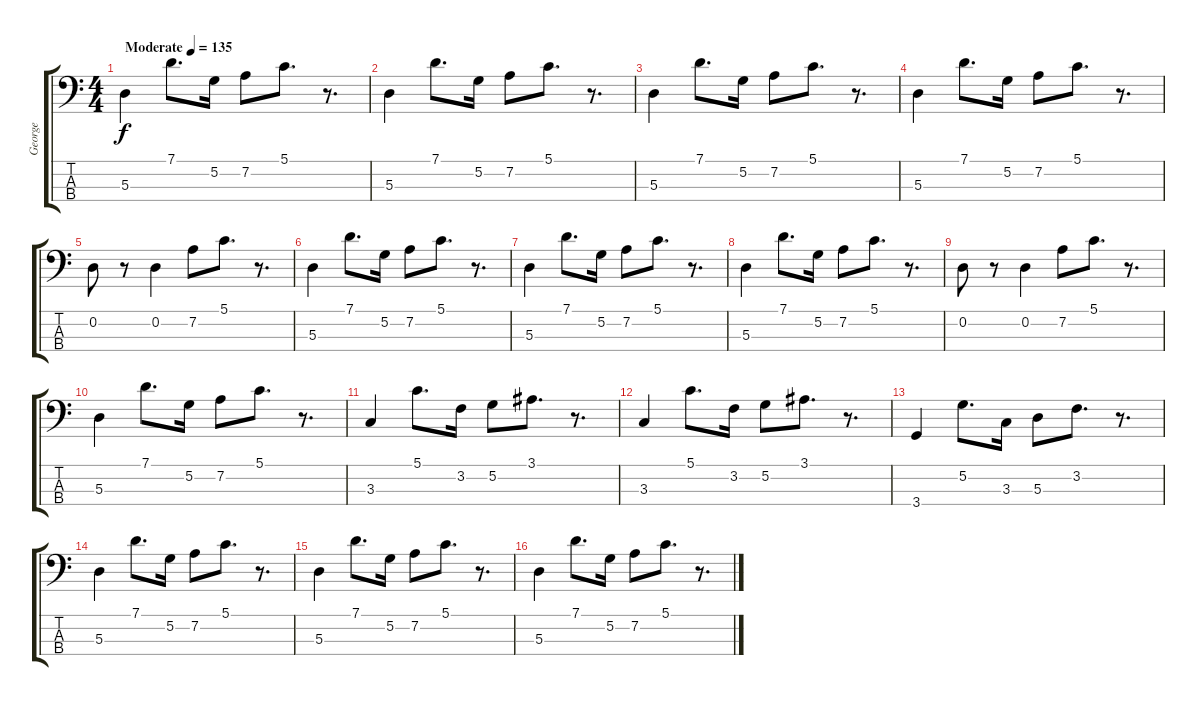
\track ("George" "George") {instrument electricbassfinger}
\staff {score tabs}
\tuning (G2 D2 A1 E1) {hide}
\ts (4 4)
\tempo (135 "Moderate")
\clef f4
\ks c
5.3.4{dy f instrument electricbassfinger} 7.1.8{d} 5.2.16 7.2.8 5.1.8{d} r.8{d} |
5.3.4 7.1.8{d} 5.2.16 7.2.8 5.1.8{d} r.8{d} |
5.3.4 7.1.8{d} 5.2.16 7.2.8 5.1.8{d} r.8{d} |
5.3.4 7.1.8{d} 5.2.16 7.2.8 5.1.8{d} r.8{d} |
0.2.8 r.8 0.2.4 7.2.8 5.1.8{d} r.8{d} |
5.3.4 7.1.8{d} 5.2.16 7.2.8 5.1.8{d} r.8{d} |
5.3.4 7.1.8{d} 5.2.16 7.2.8 5.1.8{d} r.8{d} |
5.3.4 7.1.8{d} 5.2.16 7.2.8 5.1.8{d} r.8{d} |
0.2.8 r.8 0.2.4 7.2.8 5.1.8{d} r.8{d} |
5.3.4 7.1.8{d} 5.2.16 7.2.8 5.1.8{d} r.8{d} |
3.3.4 5.1.8{d} 3.2.16 5.2.8 3.1.8{d} r.8{d} |
3.3.4 5.1.8{d} 3.2.16 5.2.8 3.1.8{d} r.8{d} |
3.4.4 5.2.8{d} 3.3.16 5.3.8 3.2.8{d} r.8{d} |
5.3.4 7.1.8{d} 5.2.16 7.2.8 5.1.8{d} r.8{d} |
5.3.4 7.1.8{d} 5.2.16 7.2.8 5.1.8{d} r.8{d} |
5.3.4 7.1.8{d} 5.2.16 7.2.8 5.1.8{d} r.8{d}
